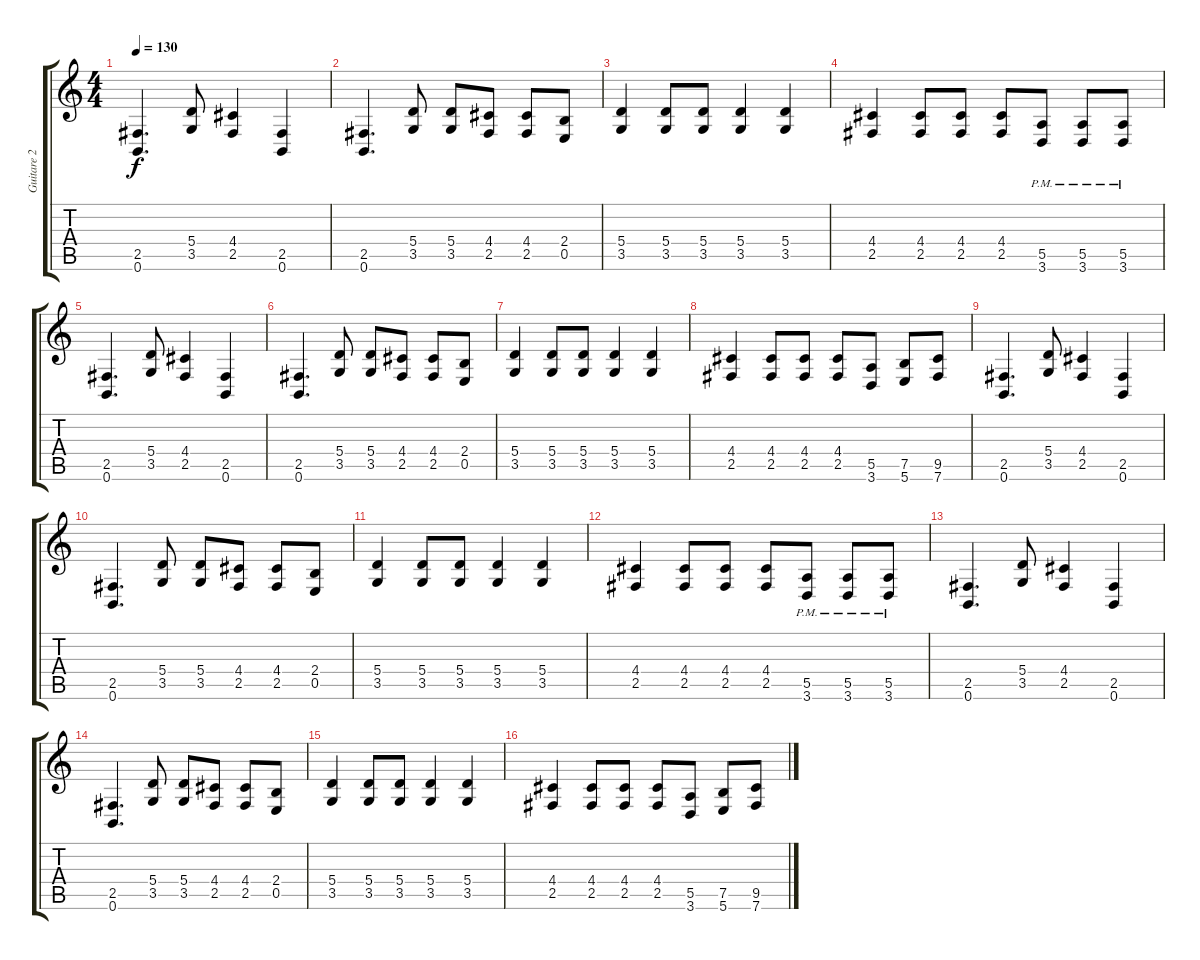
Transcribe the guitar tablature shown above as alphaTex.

\track ("Guitare 2" "Guitare 2") {instrument distortionguitar}
\staff {score tabs}
\tuning (B3 Gb3 D3 A2 E2 B1) {hide}
\ts (4 4)
\tempo 130
\clef g2
\ks c
(2.5 0.6).4{d dy f} (5.4 3.5).8 (4.4 2.5).4 (2.5 0.6).4 |
(2.5 0.6).4{d} (5.4 3.5).8 (5.4 3.5).8 (4.4 2.5).8 (4.4 2.5).8 (2.4 0.5).8 |
(5.4 3.5).4 (5.4 3.5).8 (5.4 3.5).8 (5.4 3.5).4 (5.4 3.5).4 |
(4.4 2.5).4 (4.4 2.5).8 (4.4 2.5).8 (4.4 2.5).8 (5.5{pm} 3.6{pm}).8 (5.5{pm} 3.6{pm}).8 (5.5{pm} 3.6{pm}).8 |
(2.5 0.6).4{d} (5.4 3.5).8 (4.4 2.5).4 (2.5 0.6).4 |
(2.5 0.6).4{d} (5.4 3.5).8 (5.4 3.5).8 (4.4 2.5).8 (4.4 2.5).8 (2.4 0.5).8 |
(5.4 3.5).4 (5.4 3.5).8 (5.4 3.5).8 (5.4 3.5).4 (5.4 3.5).4 |
(4.4 2.5).4 (4.4 2.5).8 (4.4 2.5).8 (4.4 2.5).8 (5.5 3.6).8 (7.5 5.6).8 (9.5 7.6).8 |
(2.5 0.6).4{d} (5.4 3.5).8 (4.4 2.5).4 (2.5 0.6).4 |
(2.5 0.6).4{d} (5.4 3.5).8 (5.4 3.5).8 (4.4 2.5).8 (4.4 2.5).8 (2.4 0.5).8 |
(5.4 3.5).4 (5.4 3.5).8 (5.4 3.5).8 (5.4 3.5).4 (5.4 3.5).4 |
(4.4 2.5).4 (4.4 2.5).8 (4.4 2.5).8 (4.4 2.5).8 (5.5{pm} 3.6{pm}).8 (5.5{pm} 3.6{pm}).8 (5.5{pm} 3.6{pm}).8 |
(2.5 0.6).4{d} (5.4 3.5).8 (4.4 2.5).4 (2.5 0.6).4 |
(2.5 0.6).4{d} (5.4 3.5).8 (5.4 3.5).8 (4.4 2.5).8 (4.4 2.5).8 (2.4 0.5).8 |
(5.4 3.5).4 (5.4 3.5).8 (5.4 3.5).8 (5.4 3.5).4 (5.4 3.5).4 |
(4.4 2.5).4 (4.4 2.5).8 (4.4 2.5).8 (4.4 2.5).8 (5.5 3.6).8 (7.5 5.6).8 (9.5 7.6).8
